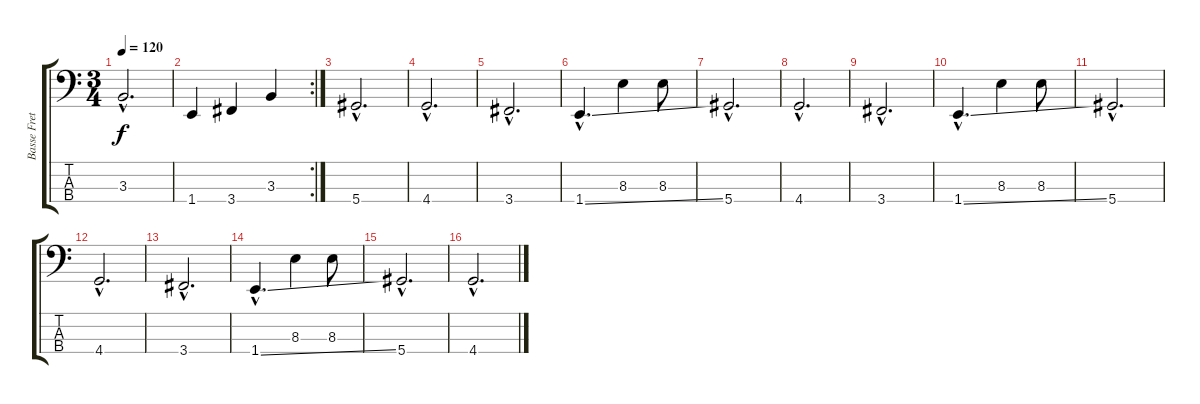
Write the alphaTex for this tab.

\track ("Basse Fretless" "Basse Fret") {instrument fretlessbass}
\staff {score tabs}
\tuning (Gb2 Db2 Ab1 Eb1) {hide}
\ts (3 4)
\tempo 120
\clef f4
\ks c
3.3{hac}.2{d dy f} |
\rc 2
1.4.4 3.4.4 3.3.4 |
5.4{hac}.2{d} |
4.4{hac}.2{d} |
3.4{hac}.2{d} |
1.4{ss hac}.4{d} 8.3.4 8.3.8 |
5.4{hac}.2{d} |
4.4{hac}.2{d} |
3.4{hac}.2{d} |
1.4{ss hac}.4{d} 8.3.4 8.3.8 |
5.4{hac}.2{d} |
4.4{hac}.2{d} |
3.4{hac}.2{d} |
1.4{ss hac}.4{d} 8.3.4 8.3.8 |
5.4{hac}.2{d} |
4.4{hac}.2{d}
